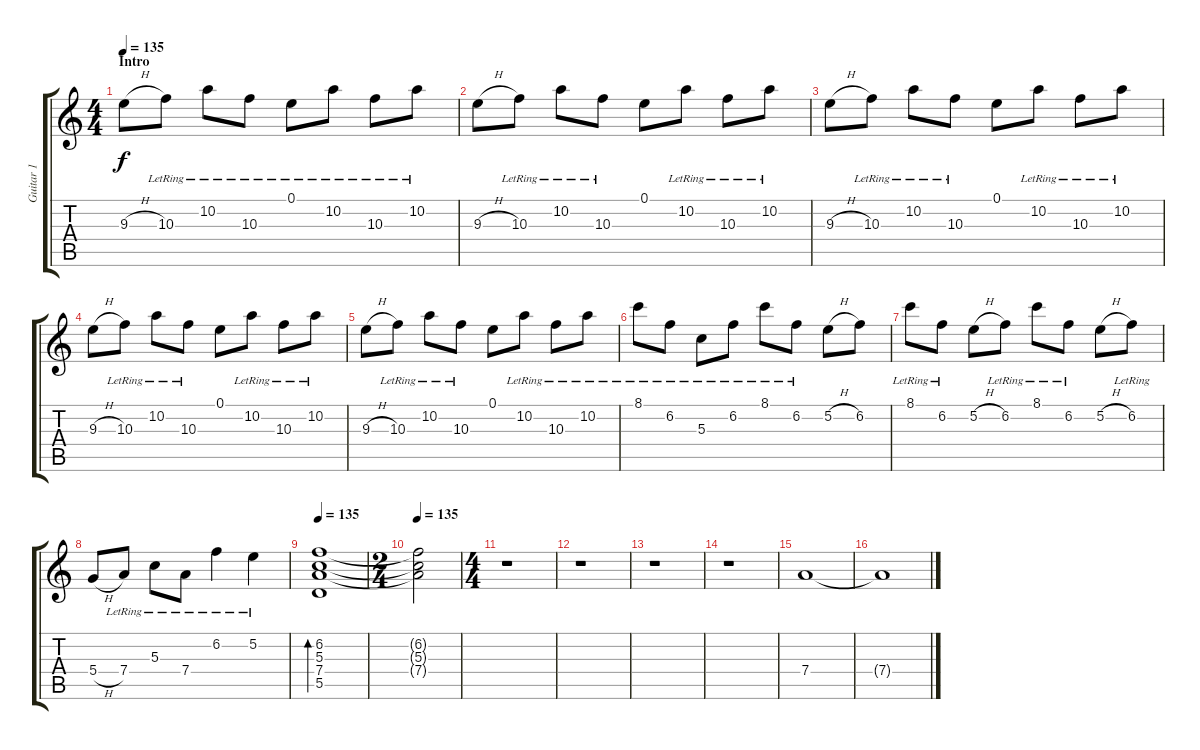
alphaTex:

\track ("Guitar 1" "Guitar 1") {instrument distortionguitar}
\staff {score tabs}
\tuning (E4 B3 G3 D3 A2 D2) {hide}
\ts (4 4)
\section ("" "Intro")
\tempo 135
\tempo 150
\tempo 135
\clef g2
\ks c
9.3{h}.8{dy f instrument electricguitarjazz} 10.3{lr}.8 10.2{lr}.8 10.3{lr}.8 0.1{lr}.8 10.2{lr}.8 10.3{lr}.8 10.2{lr}.8 |
9.3{h}.8 10.3{lr}.8 10.2{lr}.8 10.3{lr}.8 0.1.8 10.2{lr}.8 10.3{lr}.8 10.2{lr}.8 |
9.3{h}.8 10.3{lr}.8 10.2{lr}.8 10.3{lr}.8 0.1.8 10.2{lr}.8 10.3{lr}.8 10.2{lr}.8 |
9.3{h}.8 10.3{lr}.8 10.2{lr}.8 10.3{lr}.8 0.1.8 10.2{lr}.8 10.3{lr}.8 10.2{lr}.8 |
9.3{h}.8 10.3{lr}.8 10.2{lr}.8 10.3{lr}.8 0.1.8 10.2{lr}.8 10.3{lr}.8 10.2{lr}.8 |
8.1{lr}.8 6.2{lr}.8 5.3{lr}.8 6.2{lr}.8 8.1{lr}.8 6.2{lr}.8 5.2{h}.8 6.2.8 |
8.1{lr}.8 6.2{lr}.8 5.2{h}.8 6.2{lr}.8 8.1{lr}.8 6.2{lr}.8 5.2{h}.8 6.2{lr}.8 |
5.4{h}.8 7.4{lr}.8 5.3{lr}.8 7.4{lr}.8 6.2{lr}.4 5.2{lr}.4 |
\tempo 135
(6.2 5.3 7.4 5.5).1{bd 480} |
\ts (2 4)
\tempo 135
(6.2{t} 5.3{t} 7.4{t}).2 |
\ts (4 4)
r.1 |
r.1 |
r.1 |
r.1 |
7.4.1{instrument overdrivenguitar} |
7.4{t}.1
